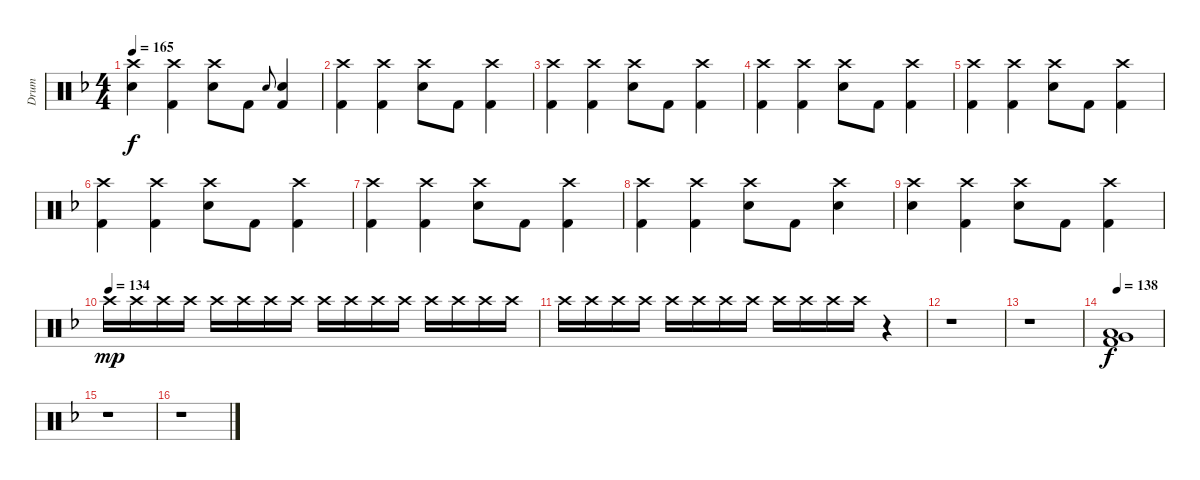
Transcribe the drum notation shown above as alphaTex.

\track ("Drum" "Drum") {instrument percussion}
\staff {score}
\articulation defaults
\ts (4 4)
\tempo 165
\clef neutral
\ks f
("Crash high (hit)" "Snare (hit) 2").4{dy f} ("Crash high (hit)" "Kick (hit) 2").4 ("Crash high (hit)" "Snare (hit) 2").8 "Kick (hit) 2".8 "Snare (hit) 2".8{gr onbeat} ("Snare (hit) 2" "Kick (hit) 2").4 |
("Crash high (hit)" "Kick (hit) 2").4 ("Crash high (hit)" "Kick (hit) 2").4 ("Crash high (hit)" "Snare (hit) 2").8 "Kick (hit) 2".8 ("Crash high (hit)" "Kick (hit) 2").4 |
("Crash high (hit)" "Kick (hit) 2").4 ("Crash high (hit)" "Kick (hit) 2").4 ("Crash high (hit)" "Snare (hit) 2").8 "Kick (hit) 2".8 ("Crash high (hit)" "Kick (hit) 2").4 |
("Crash high (hit)" "Kick (hit) 2").4 ("Crash high (hit)" "Kick (hit) 2").4 ("Crash high (hit)" "Snare (hit) 2").8 "Kick (hit) 2".8 ("Crash high (hit)" "Kick (hit) 2").4 |
("Crash high (hit)" "Kick (hit) 2").4 ("Crash high (hit)" "Kick (hit) 2").4 ("Crash high (hit)" "Snare (hit) 2").8 "Kick (hit) 2".8 ("Crash high (hit)" "Kick (hit) 2").4 |
("Crash high (hit)" "Kick (hit) 2").4 ("Crash high (hit)" "Kick (hit) 2").4 ("Crash high (hit)" "Snare (hit) 2").8 "Kick (hit) 2".8 ("Crash high (hit)" "Kick (hit) 2").4 |
("Crash high (hit)" "Kick (hit) 2").4 ("Crash high (hit)" "Kick (hit) 2").4 ("Crash high (hit)" "Snare (hit) 2").8 "Kick (hit) 2".8 ("Crash high (hit)" "Kick (hit) 2").4 |
("Crash high (hit)" "Kick (hit) 2").4 ("Crash high (hit)" "Kick (hit) 2").4 ("Crash high (hit)" "Snare (hit) 2").8 "Kick (hit) 2".8 ("Crash high (hit)" "Snare (hit) 2").4 |
("Crash high (hit)" "Snare (hit) 2").4 ("Crash high (hit)" "Kick (hit) 2").4 ("Crash high (hit)" "Snare (hit) 2").8 "Kick (hit) 2".8 ("Crash high (hit)" "Kick (hit) 2").4 |
\tempo (134)
"Crash high (hit)".16{dy mp} "Crash high (hit)".16 "Crash high (hit)".16 "Crash high (hit)".16 "Crash high (hit)".16 "Crash high (hit)".16 "Crash high (hit)".16 "Crash high (hit)".16 "Crash high (hit)".16 "Crash high (hit)".16 "Crash high (hit)".16 "Crash high (hit)".16 "Crash high (hit)".16 "Crash high (hit)".16 "Crash high (hit)".16 "Crash high (hit)".16 |
"Crash high (hit)".16 "Crash high (hit)".16 "Crash high (hit)".16 "Crash high (hit)".16 "Crash high (hit)".16 "Crash high (hit)".16 "Crash high (hit)".16 "Crash high (hit)".16 "Crash high (hit)".16 "Crash high (hit)".16 "Crash high (hit)".16 "Crash high (hit)".16 r.4 |
r.1 |
r.1 |
\tempo 138
("Low Tom (hit)" "Very Low Tom (hit)" "Kick (hit) 2").1{dy f} |
r.1 |
r.1
